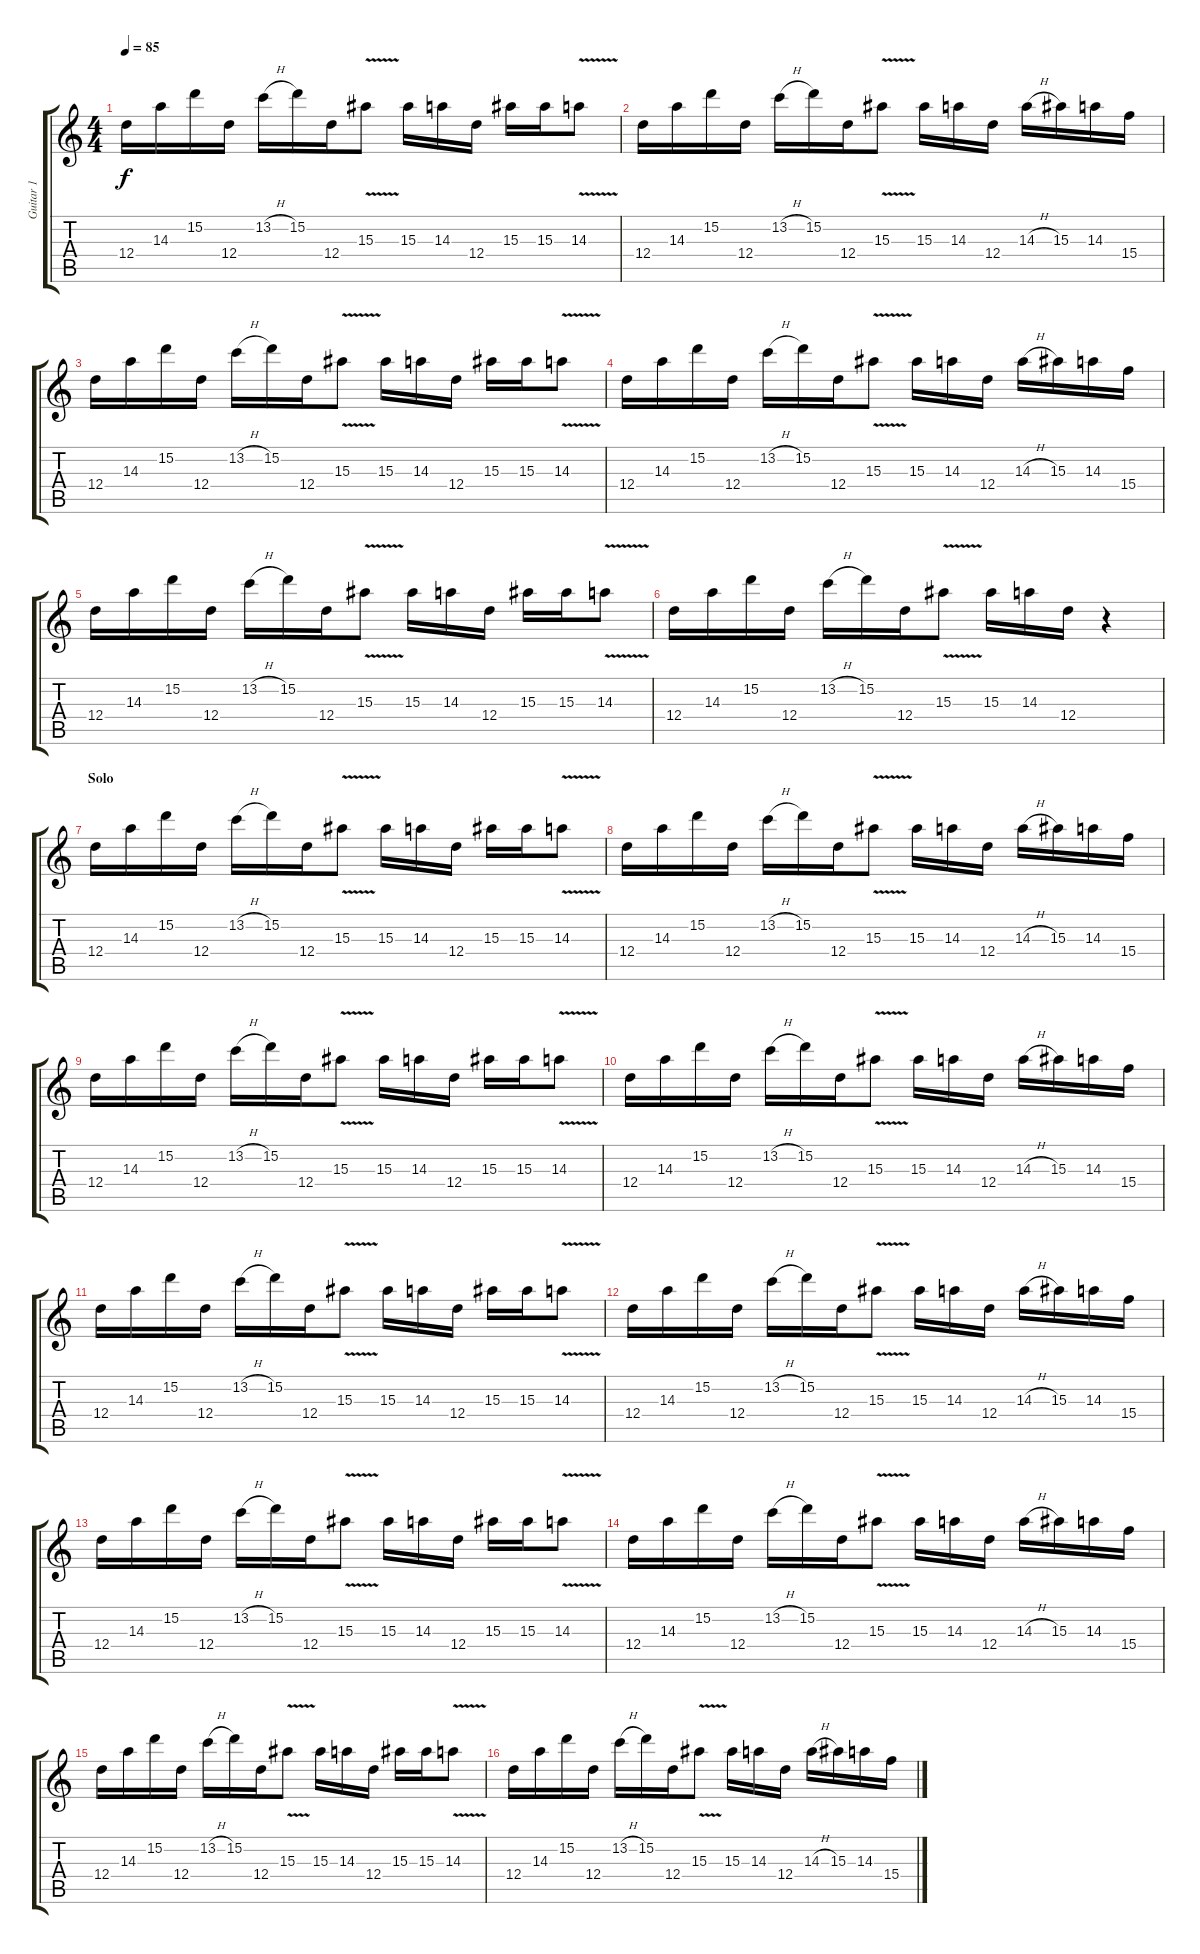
\track ("Guitar 1" "Guitar 1") {instrument overdrivenguitar}
\staff {score tabs}
\tuning (E4 B3 G3 D3 A2 D2) {hide}
\ts (4 4)
\tempo 85
\clef g2
\ks c
12.4.16{dy f} 14.3.16 15.2.16 12.4.16 13.2{h}.16 15.2.16 12.4.16 15.3{v}.8 15.3.16 14.3.16 12.4.16 15.3.16 15.3.16 14.3{v}.8 |
12.4.16 14.3.16 15.2.16 12.4.16 13.2{h}.16 15.2.16 12.4.16 15.3{v}.8 15.3.16 14.3.16 12.4.16 14.3{h}.16 15.3.16 14.3.16 15.4.16 |
12.4.16 14.3.16 15.2.16 12.4.16 13.2{h}.16 15.2.16 12.4.16 15.3{v}.8 15.3.16 14.3.16 12.4.16 15.3.16 15.3.16 14.3{v}.8 |
12.4.16 14.3.16 15.2.16 12.4.16 13.2{h}.16 15.2.16 12.4.16 15.3{v}.8 15.3.16 14.3.16 12.4.16 14.3{h}.16 15.3.16 14.3.16 15.4.16 |
12.4.16 14.3.16 15.2.16 12.4.16 13.2{h}.16 15.2.16 12.4.16 15.3{v}.8 15.3.16 14.3.16 12.4.16 15.3.16 15.3.16 14.3{v}.8 |
12.4.16 14.3.16 15.2.16 12.4.16 13.2{h}.16 15.2.16 12.4.16 15.3{v}.8 15.3.16 14.3.16 12.4.16 r.4 |
\section ("" "Solo")
12.4.16 14.3.16 15.2.16 12.4.16 13.2{h}.16 15.2.16 12.4.16 15.3{v}.8 15.3.16 14.3.16 12.4.16 15.3.16 15.3.16 14.3{v}.8 |
12.4.16 14.3.16 15.2.16 12.4.16 13.2{h}.16 15.2.16 12.4.16 15.3{v}.8 15.3.16 14.3.16 12.4.16 14.3{h}.16 15.3.16 14.3.16 15.4.16 |
12.4.16 14.3.16 15.2.16 12.4.16 13.2{h}.16 15.2.16 12.4.16 15.3{v}.8 15.3.16 14.3.16 12.4.16 15.3.16 15.3.16 14.3{v}.8 |
12.4.16 14.3.16 15.2.16 12.4.16 13.2{h}.16 15.2.16 12.4.16 15.3{v}.8 15.3.16 14.3.16 12.4.16 14.3{h}.16 15.3.16 14.3.16 15.4.16 |
12.4.16 14.3.16 15.2.16 12.4.16 13.2{h}.16 15.2.16 12.4.16 15.3{v}.8 15.3.16 14.3.16 12.4.16 15.3.16 15.3.16 14.3{v}.8 |
12.4.16 14.3.16 15.2.16 12.4.16 13.2{h}.16 15.2.16 12.4.16 15.3{v}.8 15.3.16 14.3.16 12.4.16 14.3{h}.16 15.3.16 14.3.16 15.4.16 |
12.4.16 14.3.16 15.2.16 12.4.16 13.2{h}.16 15.2.16 12.4.16 15.3{v}.8 15.3.16 14.3.16 12.4.16 15.3.16 15.3.16 14.3{v}.8 |
12.4.16 14.3.16 15.2.16 12.4.16 13.2{h}.16 15.2.16 12.4.16 15.3{v}.8 15.3.16 14.3.16 12.4.16 14.3{h}.16 15.3.16 14.3.16 15.4.16 |
12.4.16 14.3.16 15.2.16 12.4.16 13.2{h}.16 15.2.16 12.4.16 15.3{v}.8 15.3.16 14.3.16 12.4.16 15.3.16 15.3.16 14.3{v}.8 |
12.4.16 14.3.16 15.2.16 12.4.16 13.2{h}.16 15.2.16 12.4.16 15.3{v}.8 15.3.16 14.3.16 12.4.16 14.3{h}.16 15.3.16 14.3.16 15.4.16
